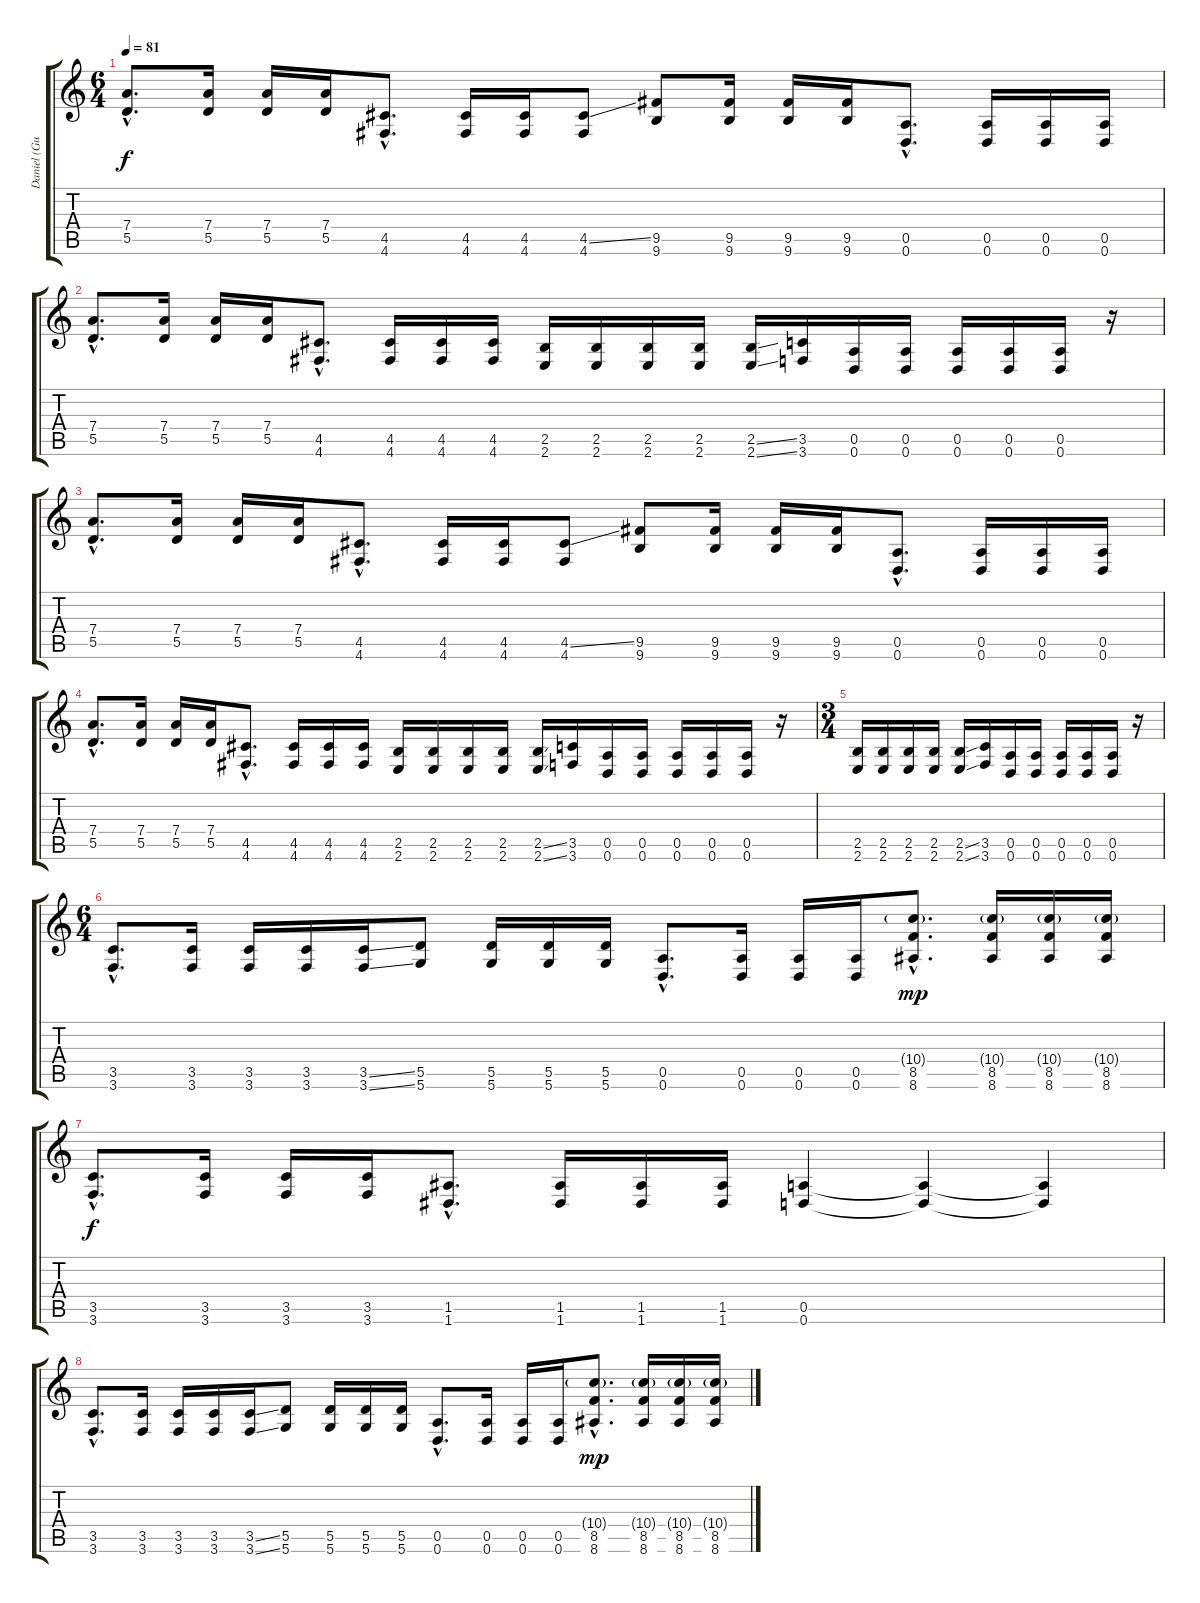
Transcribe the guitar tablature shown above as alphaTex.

\track ("Daniel (Guitarra)" "Daniel (Gu") {instrument distortionguitar}
\staff {score tabs}
\tuning (E4 B3 G3 D3 A2 D2) {hide}
\ts (6 4)
\tempo 81
\clef g2
\ks c
(7.4{hac} 5.5{hac}).8{d dy f} (7.4 5.5).16 (7.4 5.5).16 (7.4 5.5).16 (4.5{hac} 4.6{hac}).8{d} (4.5 4.6).16 (4.5 4.6).16 (4.5{ss} 4.6).8 (9.5 9.6).8 (9.5 9.6).16 (9.5 9.6).16 (9.5 9.6).16 (0.5{hac} 0.6{hac}).8{d} (0.5 0.6).16 (0.5 0.6).16 (0.5 0.6).16 |
(7.4{hac} 5.5{hac}).8{d} (7.4 5.5).16 (7.4 5.5).16 (7.4 5.5).16 (4.5{hac} 4.6{hac}).8{d} (4.5 4.6).16 (4.5 4.6).16 (4.5 4.6).16 (2.5 2.6).16{volume 11 instrument electricguitarmuted} (2.5 2.6).16 (2.5 2.6).16 (2.5 2.6).16 (2.5{ss} 2.6{ss}).16 (3.5 3.6).16 (0.5 0.6).16 (0.5 0.6).16 (0.5 0.6).16 (0.5 0.6).16 (0.5 0.6).16 r.16{volume 13 instrument distortionguitar} |
(7.4{hac} 5.5{hac}).8{d} (7.4 5.5).16 (7.4 5.5).16 (7.4 5.5).16 (4.5{hac} 4.6{hac}).8{d} (4.5 4.6).16 (4.5 4.6).16 (4.5{ss} 4.6).8 (9.5 9.6).8 (9.5 9.6).16 (9.5 9.6).16 (9.5 9.6).16 (0.5{hac} 0.6{hac}).8{d} (0.5 0.6).16 (0.5 0.6).16 (0.5 0.6).16 |
(7.4{hac} 5.5{hac}).8{d} (7.4 5.5).16 (7.4 5.5).16 (7.4 5.5).16 (4.5{hac} 4.6{hac}).8{d} (4.5 4.6).16 (4.5 4.6).16 (4.5 4.6).16 (2.5 2.6).16{volume 11 instrument electricguitarmuted} (2.5 2.6).16 (2.5 2.6).16 (2.5 2.6).16 (2.5{ss} 2.6{ss}).16 (3.5 3.6).16 (0.5 0.6).16 (0.5 0.6).16 (0.5 0.6).16 (0.5 0.6).16 (0.5 0.6).16 r.16{volume 13 instrument distortionguitar} |
\ts (3 4)
(2.5 2.6).16{volume 11 instrument electricguitarmuted} (2.5 2.6).16 (2.5 2.6).16 (2.5 2.6).16 (2.5{ss} 2.6{ss}).16 (3.5 3.6).16 (0.5 0.6).16 (0.5 0.6).16 (0.5 0.6).16 (0.5 0.6).16 (0.5 0.6).16 r.16{volume 13 instrument distortionguitar} |
\ts (6 4)
(3.5{hac} 3.6{hac}).8{d} (3.5 3.6).16 (3.5 3.6).16 (3.5 3.6).16 (3.5{ss} 3.6{ss}).16 (5.5 5.6).8 (5.5 5.6).16 (5.5 5.6).16 (5.5 5.6).16 (0.5{hac} 0.6{hac}).8{d} (0.5 0.6).16 (0.5 0.6).16 (0.5 0.6).16 (10.4{g hac} 8.5{hac} 8.6{hac}).8{d dy mp} (10.4{g} 8.5 8.6).16 (10.4{g} 8.5 8.6).16 (10.4{g} 8.5 8.6).16 |
(3.5{hac} 3.6{hac}).8{d dy f} (3.5 3.6).16 (3.5 3.6).16 (3.5 3.6).16 (1.5{hac} 1.6{hac}).8{d} (1.5 1.6).16 (1.5 1.6).16 (1.5 1.6).16 (0.5 0.6).4 (0.5{t} 0.6{t}).4 (0.5{t} 0.6{t}).4 |
(3.5{hac} 3.6{hac}).8{d} (3.5 3.6).16 (3.5 3.6).16 (3.5 3.6).16 (3.5{ss} 3.6{ss}).16 (5.5 5.6).8 (5.5 5.6).16 (5.5 5.6).16 (5.5 5.6).16 (0.5{hac} 0.6{hac}).8{d} (0.5 0.6).16 (0.5 0.6).16 (0.5 0.6).16 (10.4{g hac} 8.5{hac} 8.6{hac}).8{d dy mp} (10.4{g} 8.5 8.6).16 (10.4{g} 8.5 8.6).16 (10.4{g} 8.5 8.6).16
